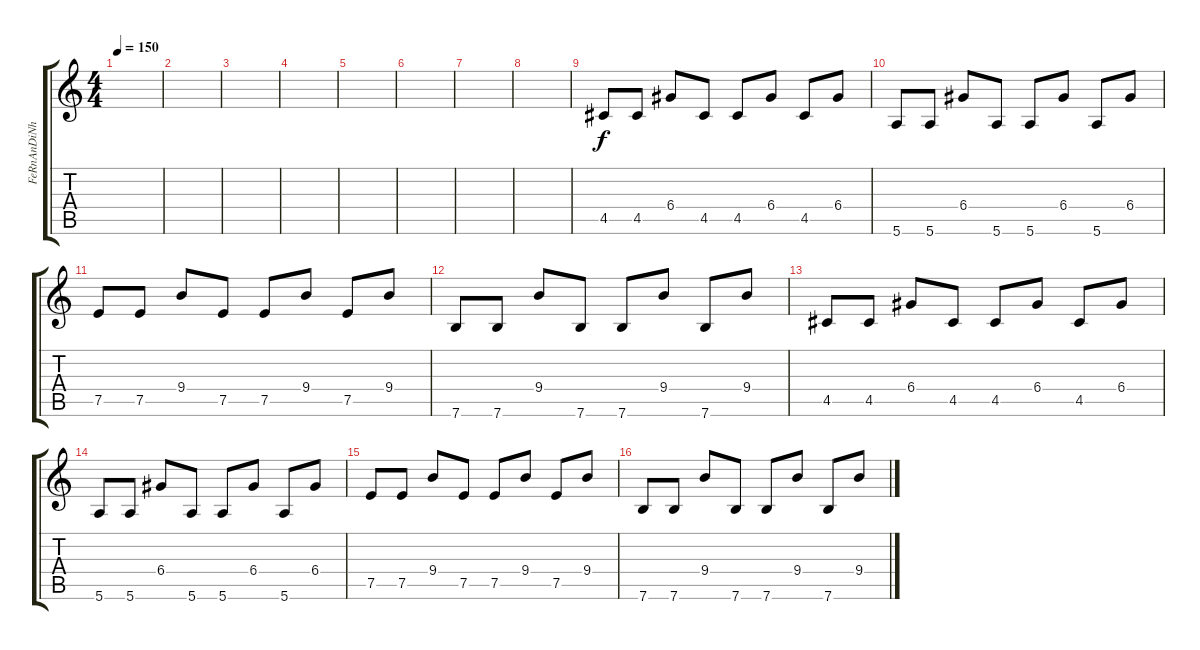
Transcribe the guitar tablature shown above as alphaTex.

\track ("FeRnAnDiNhO" "FeRnAnDiNh") {instrument distortionguitar}
\staff {score tabs}
\tuning (E4 B3 G3 D3 A2 E2) {hide}
\ts (4 4)
\tempo 150
\clef g2
\ks c
|
|
|
|
|
|
|
|
4.5.8 4.5.8 6.4.8 4.5.8 4.5.8 6.4.8 4.5.8 6.4.8 |
5.6.8 5.6.8 6.4.8 5.6.8 5.6.8 6.4.8 5.6.8 6.4.8 |
7.5.8 7.5.8 9.4.8 7.5.8 7.5.8 9.4.8 7.5.8 9.4.8 |
7.6.8 7.6.8 9.4.8 7.6.8 7.6.8 9.4.8 7.6.8 9.4.8 |
4.5.8 4.5.8 6.4.8 4.5.8 4.5.8 6.4.8 4.5.8 6.4.8 |
5.6.8 5.6.8 6.4.8 5.6.8 5.6.8 6.4.8 5.6.8 6.4.8 |
7.5.8 7.5.8 9.4.8 7.5.8 7.5.8 9.4.8 7.5.8 9.4.8 |
7.6.8 7.6.8 9.4.8 7.6.8 7.6.8 9.4.8 7.6.8 9.4.8
